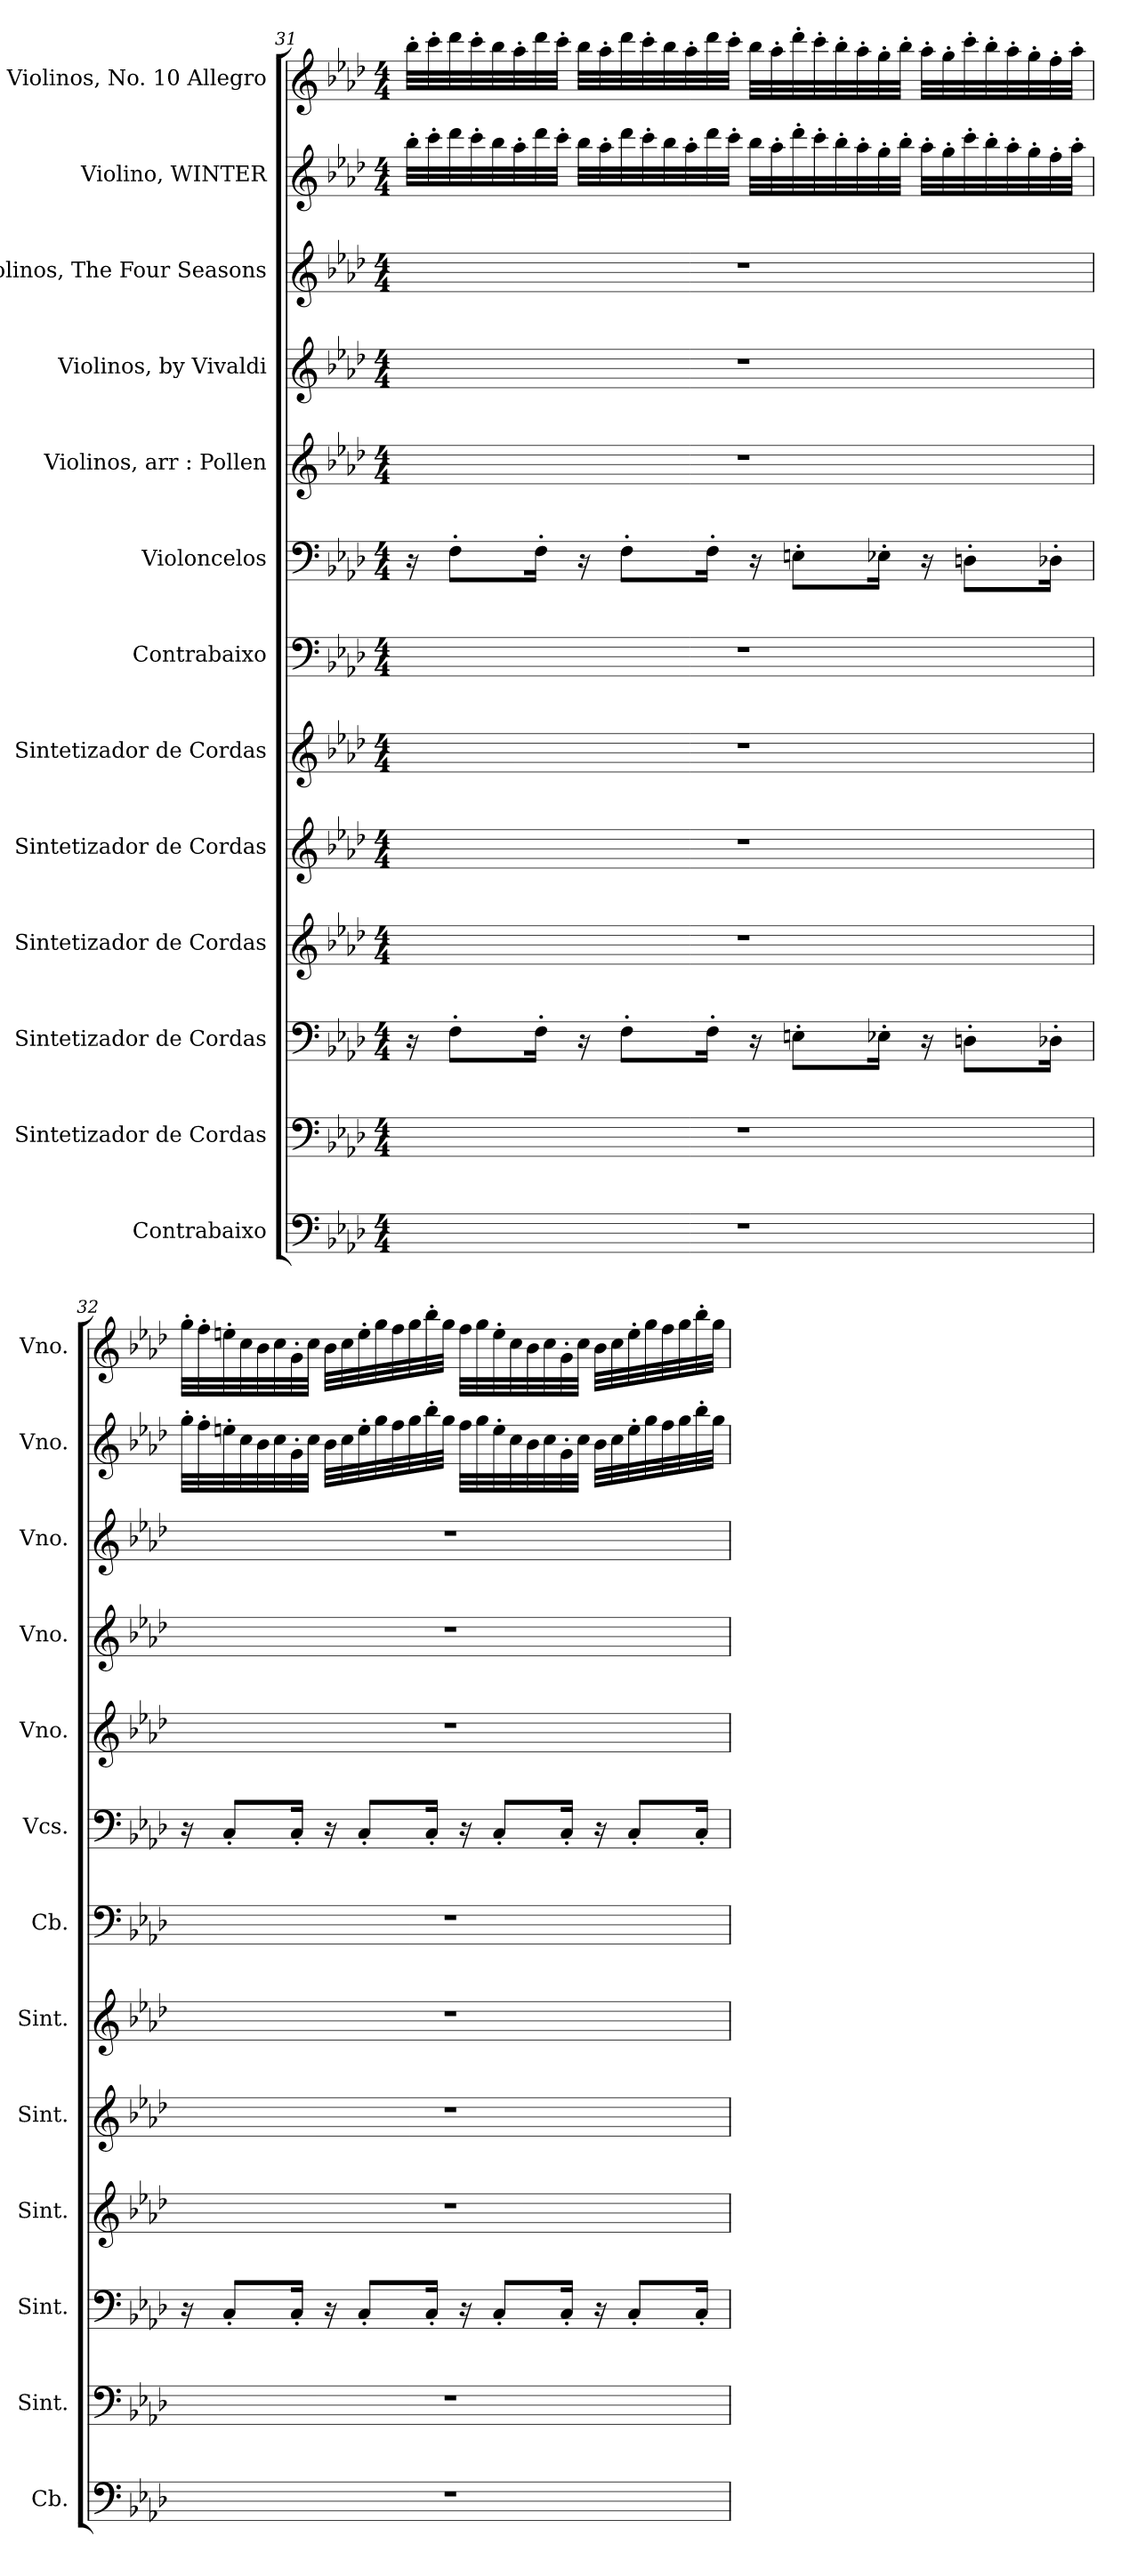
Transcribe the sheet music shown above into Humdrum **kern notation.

**kern	**kern	**kern	**kern	**kern	**kern	**kern	**kern	**kern	**kern	**kern	**kern	**kern
*part13	*part12	*part11	*part10	*part9	*part8	*part7	*part6	*part5	*part4	*part3	*part2	*part1
*staff13	*staff12	*staff11	*staff10	*staff9	*staff8	*staff7	*staff6	*staff5	*staff4	*staff3	*staff2	*staff1
*I"Contrabaixo	*I"Sintetizador de Cordas	*I"Sintetizador de Cordas	*I"Sintetizador de Cordas	*I"Sintetizador de Cordas	*I"Sintetizador de Cordas	*I"Contrabaixo	*I"Violoncelos	*I"Violinos, arr : Pollen	*I"Violinos, by Vivaldi	*I"Violinos, The Four Seasons	*I"Violino, WINTER	*I"Violinos, No. 10 Allegro
*I'Cb.	*I'Sint.	*I'Sint.	*I'Sint.	*I'Sint.	*I'Sint.	*I'Cb.	*I'Vcs.	*I'Vno.	*I'Vno.	*I'Vno.	*I'Vno.	*I'Vno.
!!LO:PB:g=z
*clefF4	*clefF4	*clefF4	*clefG2	*clefG2	*clefG2	*clefF4	*clefF4	*clefG2	*clefG2	*clefG2	*clefG2	*clefG2
*ITrd7c12	*	*	*	*	*	*ITrd7c12	*	*	*	*	*	*
*k[b-e-a-d-]	*k[b-e-a-d-]	*k[b-e-a-d-]	*k[b-e-a-d-]	*k[b-e-a-d-]	*k[b-e-a-d-]	*k[b-e-a-d-]	*k[b-e-a-d-]	*k[b-e-a-d-]	*k[b-e-a-d-]	*k[b-e-a-d-]	*k[b-e-a-d-]	*k[b-e-a-d-]
*M4/4	*M4/4	*M4/4	*M4/4	*M4/4	*M4/4	*M4/4	*M4/4	*M4/4	*M4/4	*M4/4	*M4/4	*M4/4
=31	=31	=31	=31	=31	=31	=31	=31	=31	=31	=31	=31	=31
1r	1r	16r	1r	1r	1r	1r	16r	1r	1r	1r	32bb-'\LLL	32bb-'\LLL
.	.	.	.	.	.	.	.	.	.	.	32ccc'\	32ccc'\
.	.	8F'\L	.	.	.	.	8F'\L	.	.	.	32ddd-\	32ddd-\
.	.	.	.	.	.	.	.	.	.	.	32ccc'\	32ccc'\
.	.	.	.	.	.	.	.	.	.	.	32bb-\	32bb-\
.	.	.	.	.	.	.	.	.	.	.	32aa-'\	32aa-'\
.	.	16F'\Jk	.	.	.	.	16F'\Jk	.	.	.	32ddd-\	32ddd-\
.	.	.	.	.	.	.	.	.	.	.	32ccc'\JJJ	32ccc'\JJJ
.	.	16r	.	.	.	.	16r	.	.	.	32bb-\LLL	32bb-\LLL
.	.	.	.	.	.	.	.	.	.	.	32aa-'\	32aa-'\
.	.	8F'\L	.	.	.	.	8F'\L	.	.	.	32ddd-\	32ddd-\
.	.	.	.	.	.	.	.	.	.	.	32ccc'\	32ccc'\
.	.	.	.	.	.	.	.	.	.	.	32bb-\	32bb-\
.	.	.	.	.	.	.	.	.	.	.	32aa-'\	32aa-'\
.	.	16F'\Jk	.	.	.	.	16F'\Jk	.	.	.	32ddd-\	32ddd-\
.	.	.	.	.	.	.	.	.	.	.	32ccc'\JJJ	32ccc'\JJJ
.	.	16r	.	.	.	.	16r	.	.	.	32bb-\LLL	32bb-\LLL
.	.	.	.	.	.	.	.	.	.	.	32aa-'\	32aa-'\
.	.	8En'\L	.	.	.	.	8En'\L	.	.	.	32ddd-'\	32ddd-'\
.	.	.	.	.	.	.	.	.	.	.	32ccc'\	32ccc'\
.	.	.	.	.	.	.	.	.	.	.	32bb-'\	32bb-'\
.	.	.	.	.	.	.	.	.	.	.	32aa-'\	32aa-'\
.	.	16E-X'\Jk	.	.	.	.	16E-X'\Jk	.	.	.	32gg'\	32gg'\
.	.	.	.	.	.	.	.	.	.	.	32bb-'\JJJ	32bb-'\JJJ
.	.	16r	.	.	.	.	16r	.	.	.	32aa-'\LLL	32aa-'\LLL
.	.	.	.	.	.	.	.	.	.	.	32gg'\	32gg'\
.	.	8Dn'\L	.	.	.	.	8Dn'\L	.	.	.	32ccc'\	32ccc'\
.	.	.	.	.	.	.	.	.	.	.	32bb-'\	32bb-'\
.	.	.	.	.	.	.	.	.	.	.	32aa-'\	32aa-'\
.	.	.	.	.	.	.	.	.	.	.	32gg'\	32gg'\
.	.	16D-X'\Jk	.	.	.	.	16D-X'\Jk	.	.	.	32ff'\	32ff'\
.	.	.	.	.	.	.	.	.	.	.	32aa-'\JJJ	32aa-'\JJJ
!!LO:PB:g=z
=32	=32	=32	=32	=32	=32	=32	=32	=32	=32	=32	=32	=32
1r	1r	16r	1r	1r	1r	1r	16r	1r	1r	1r	32gg'\LLL	32gg'\LLL
.	.	.	.	.	.	.	.	.	.	.	32ff'\	32ff'\
.	.	8C'/L	.	.	.	.	8C'/L	.	.	.	32een'\	32een'\
.	.	.	.	.	.	.	.	.	.	.	32cc\	32cc\
.	.	.	.	.	.	.	.	.	.	.	32b-\	32b-\
.	.	.	.	.	.	.	.	.	.	.	32cc\	32cc\
.	.	16C'/Jk	.	.	.	.	16C'/Jk	.	.	.	32g'\	32g'\
.	.	.	.	.	.	.	.	.	.	.	32cc\JJJ	32cc\JJJ
.	.	16r	.	.	.	.	16r	.	.	.	32b-\LLL	32b-\LLL
.	.	.	.	.	.	.	.	.	.	.	32cc\	32cc\
.	.	8C'/L	.	.	.	.	8C'/L	.	.	.	32ee'\	32ee'\
.	.	.	.	.	.	.	.	.	.	.	32gg\	32gg\
.	.	.	.	.	.	.	.	.	.	.	32ff\	32ff\
.	.	.	.	.	.	.	.	.	.	.	32gg\	32gg\
.	.	16C'/Jk	.	.	.	.	16C'/Jk	.	.	.	32bb-'\	32bb-'\
.	.	.	.	.	.	.	.	.	.	.	32gg\JJJ	32gg\JJJ
.	.	16r	.	.	.	.	16r	.	.	.	32ff\LLL	32ff\LLL
.	.	.	.	.	.	.	.	.	.	.	32gg\	32gg\
.	.	8C'/L	.	.	.	.	8C'/L	.	.	.	32ee'\	32ee'\
.	.	.	.	.	.	.	.	.	.	.	32cc\	32cc\
.	.	.	.	.	.	.	.	.	.	.	32b-\	32b-\
.	.	.	.	.	.	.	.	.	.	.	32cc\	32cc\
.	.	16C'/Jk	.	.	.	.	16C'/Jk	.	.	.	32g'\	32g'\
.	.	.	.	.	.	.	.	.	.	.	32cc\JJJ	32cc\JJJ
.	.	16r	.	.	.	.	16r	.	.	.	32b-\LLL	32b-\LLL
.	.	.	.	.	.	.	.	.	.	.	32cc\	32cc\
.	.	8C'/L	.	.	.	.	8C'/L	.	.	.	32ee'\	32ee'\
.	.	.	.	.	.	.	.	.	.	.	32gg\	32gg\
.	.	.	.	.	.	.	.	.	.	.	32ff\	32ff\
.	.	.	.	.	.	.	.	.	.	.	32gg\	32gg\
.	.	16C'/Jk	.	.	.	.	16C'/Jk	.	.	.	32bb-'\	32bb-'\
.	.	.	.	.	.	.	.	.	.	.	32gg\JJJ	32gg\JJJ
=	=	=	=	=	=	=	=	=	=	=	=	=
*-	*-	*-	*-	*-	*-	*-	*-	*-	*-	*-	*-	*-
